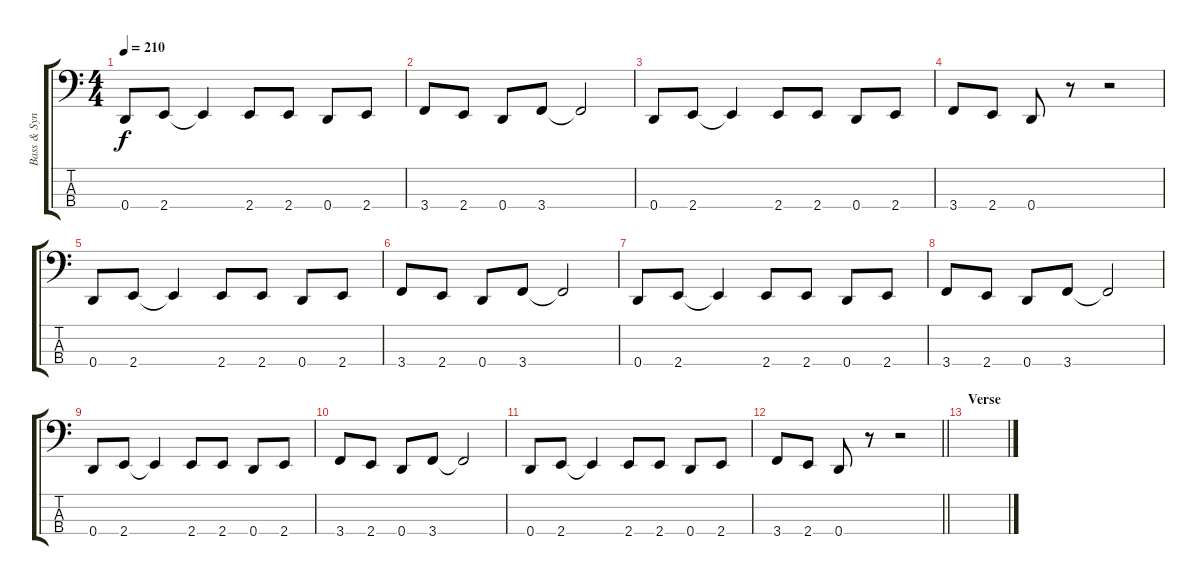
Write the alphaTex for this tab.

\track ("Bass & Synth Bass" "Bass & Syn") {instrument electricbasspick}
\staff {score tabs}
\tuning (G2 D2 A1 D1) {hide}
\ts (4 4)
\tempo 210
\clef f4
\ks c
0.4.8{dy f} 2.4.8 2.4{t}.4 2.4.8 2.4.8 0.4.8 2.4.8 |
3.4.8 2.4.8 0.4.8 3.4.8 3.4{t}.2 |
0.4.8 2.4.8 2.4{t}.4 2.4.8 2.4.8 0.4.8 2.4.8 |
3.4.8 2.4.8 0.4.8 r.8 r.2 |
0.4.8 2.4.8 2.4{t}.4 2.4.8 2.4.8 0.4.8 2.4.8 |
3.4.8 2.4.8 0.4.8 3.4.8 3.4{t}.2 |
0.4.8 2.4.8 2.4{t}.4 2.4.8 2.4.8 0.4.8 2.4.8 |
3.4.8 2.4.8 0.4.8 3.4.8 3.4{t}.2 |
0.4.8 2.4.8 2.4{t}.4 2.4.8 2.4.8 0.4.8 2.4.8 |
3.4.8 2.4.8 0.4.8 3.4.8 3.4{t}.2 |
0.4.8 2.4.8 2.4{t}.4 2.4.8 2.4.8 0.4.8 2.4.8 |
\barLineRight lightlight
3.4.8 2.4.8 0.4.8 r.8 r.2 |
\section ("" "Verse")
